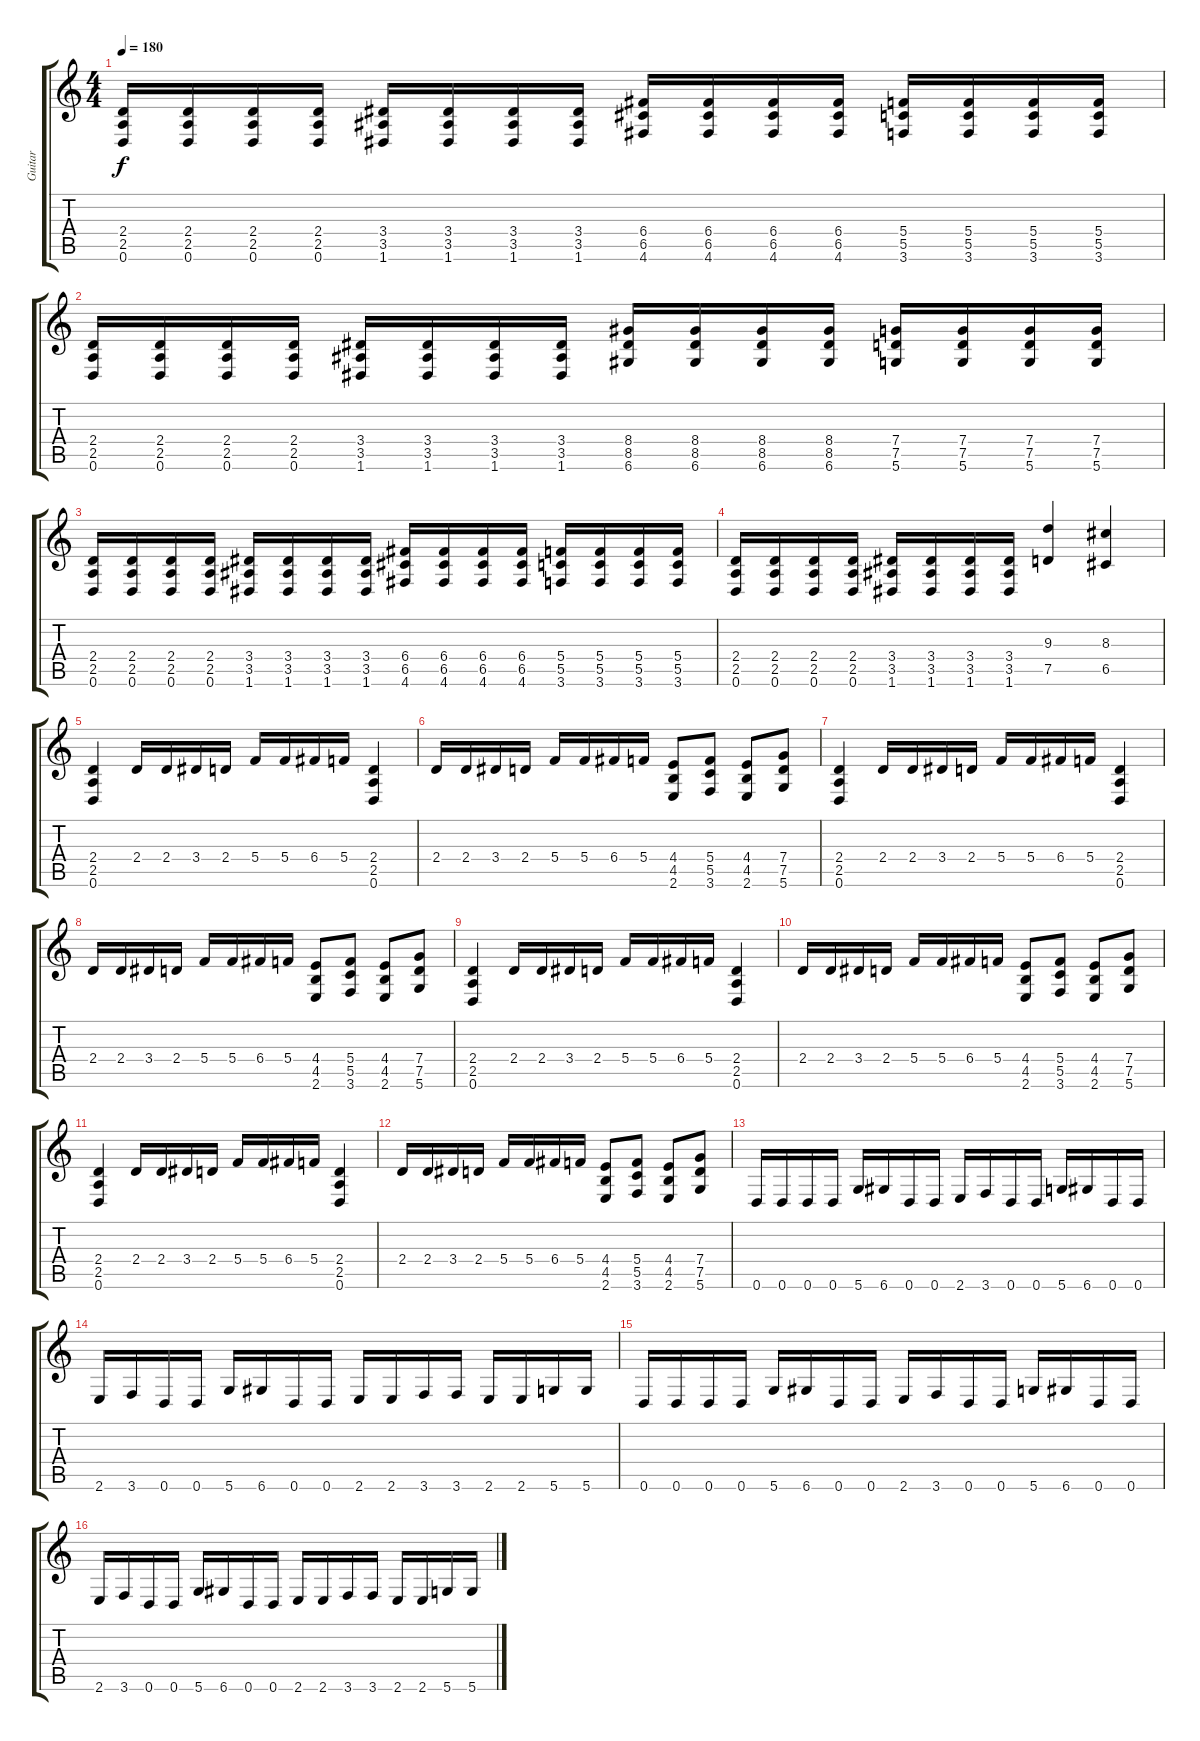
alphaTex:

\track ("Guitar" "Guitar") {instrument distortionguitar}
\staff {score tabs}
\tuning (D4 A3 F3 C3 G2 D2) {hide}
\ts (4 4)
\tempo 180
\clef g2
\ks c
(2.4 2.5 0.6).16{dy f} (2.4 2.5 0.6).16 (2.4 2.5 0.6).16 (2.4 2.5 0.6).16 (3.4 3.5 1.6).16 (3.4 3.5 1.6).16 (3.4 3.5 1.6).16 (3.4 3.5 1.6).16 (6.4 6.5 4.6).16 (6.4 6.5 4.6).16 (6.4 6.5 4.6).16 (6.4 6.5 4.6).16 (5.4 5.5 3.6).16 (5.4 5.5 3.6).16 (5.4 5.5 3.6).16 (5.4 5.5 3.6).16 |
(2.4 2.5 0.6).16 (2.4 2.5 0.6).16 (2.4 2.5 0.6).16 (2.4 2.5 0.6).16 (3.4 3.5 1.6).16 (3.4 3.5 1.6).16 (3.4 3.5 1.6).16 (3.4 3.5 1.6).16 (8.4 8.5 6.6).16 (8.4 8.5 6.6).16 (8.4 8.5 6.6).16 (8.4 8.5 6.6).16 (7.4 7.5 5.6).16 (7.4 7.5 5.6).16 (7.4 7.5 5.6).16 (7.4 7.5 5.6).16 |
(2.4 2.5 0.6).16 (2.4 2.5 0.6).16 (2.4 2.5 0.6).16 (2.4 2.5 0.6).16 (3.4 3.5 1.6).16 (3.4 3.5 1.6).16 (3.4 3.5 1.6).16 (3.4 3.5 1.6).16 (6.4 6.5 4.6).16 (6.4 6.5 4.6).16 (6.4 6.5 4.6).16 (6.4 6.5 4.6).16 (5.4 5.5 3.6).16 (5.4 5.5 3.6).16 (5.4 5.5 3.6).16 (5.4 5.5 3.6).16 |
(2.4 2.5 0.6).16 (2.4 2.5 0.6).16 (2.4 2.5 0.6).16 (2.4 2.5 0.6).16 (3.4 3.5 1.6).16 (3.4 3.5 1.6).16 (3.4 3.5 1.6).16 (3.4 3.5 1.6).16 (9.3 7.5).4 (8.3 6.5).4 |
(2.4 2.5 0.6).4 2.4.16 2.4.16 3.4.16 2.4.16 5.4.16 5.4.16 6.4.16 5.4.16 (2.4 2.5 0.6).4 |
2.4.16 2.4.16 3.4.16 2.4.16 5.4.16 5.4.16 6.4.16 5.4.16 (4.4 4.5 2.6).8 (5.4 5.5 3.6).8 (4.4 4.5 2.6).8 (7.4 7.5 5.6).8 |
(2.4 2.5 0.6).4 2.4.16 2.4.16 3.4.16 2.4.16 5.4.16 5.4.16 6.4.16 5.4.16 (2.4 2.5 0.6).4 |
2.4.16 2.4.16 3.4.16 2.4.16 5.4.16 5.4.16 6.4.16 5.4.16 (4.4 4.5 2.6).8 (5.4 5.5 3.6).8 (4.4 4.5 2.6).8 (7.4 7.5 5.6).8 |
(2.4 2.5 0.6).4 2.4.16 2.4.16 3.4.16 2.4.16 5.4.16 5.4.16 6.4.16 5.4.16 (2.4 2.5 0.6).4 |
2.4.16 2.4.16 3.4.16 2.4.16 5.4.16 5.4.16 6.4.16 5.4.16 (4.4 4.5 2.6).8 (5.4 5.5 3.6).8 (4.4 4.5 2.6).8 (7.4 7.5 5.6).8 |
(2.4 2.5 0.6).4 2.4.16 2.4.16 3.4.16 2.4.16 5.4.16 5.4.16 6.4.16 5.4.16 (2.4 2.5 0.6).4 |
2.4.16 2.4.16 3.4.16 2.4.16 5.4.16 5.4.16 6.4.16 5.4.16 (4.4 4.5 2.6).8 (5.4 5.5 3.6).8 (4.4 4.5 2.6).8 (7.4 7.5 5.6).8 |
0.6.16 0.6.16 0.6.16 0.6.16 5.6.16 6.6.16 0.6.16 0.6.16 2.6.16 3.6.16 0.6.16 0.6.16 5.6.16 6.6.16 0.6.16 0.6.16 |
2.6.16 3.6.16 0.6.16 0.6.16 5.6.16 6.6.16 0.6.16 0.6.16 2.6.16 2.6.16 3.6.16 3.6.16 2.6.16 2.6.16 5.6.16 5.6.16 |
0.6.16 0.6.16 0.6.16 0.6.16 5.6.16 6.6.16 0.6.16 0.6.16 2.6.16 3.6.16 0.6.16 0.6.16 5.6.16 6.6.16 0.6.16 0.6.16 |
2.6.16 3.6.16 0.6.16 0.6.16 5.6.16 6.6.16 0.6.16 0.6.16 2.6.16 2.6.16 3.6.16 3.6.16 2.6.16 2.6.16 5.6.16 5.6.16
